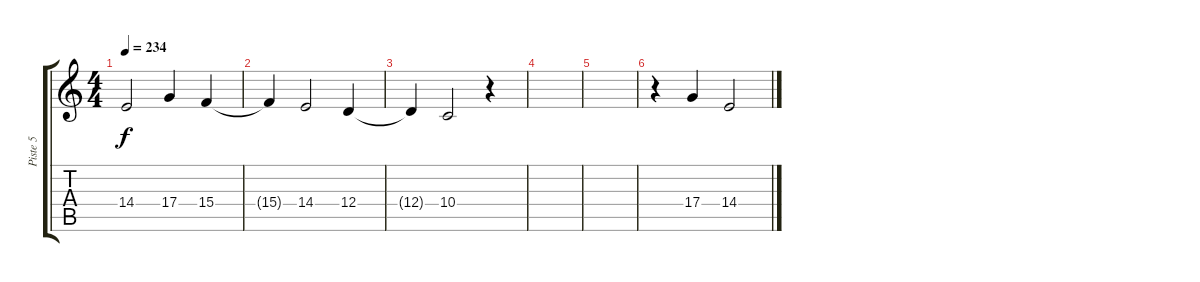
\track ("Piste 5" "Piste 5") {instrument lead8bassandlead}
\staff {score tabs}
\tuning (E4 B3 G3 D3 A2 E2) {hide}
\ts (4 4)
\tempo 234
\clef g2
\ks c
14.4.2{dy f} 17.4.4 15.4.4 |
15.4{t}.4 14.4.2 12.4.4 |
12.4{t}.4 10.4.2 r.4 |
|
|
r.4 17.4.4 14.4.2
